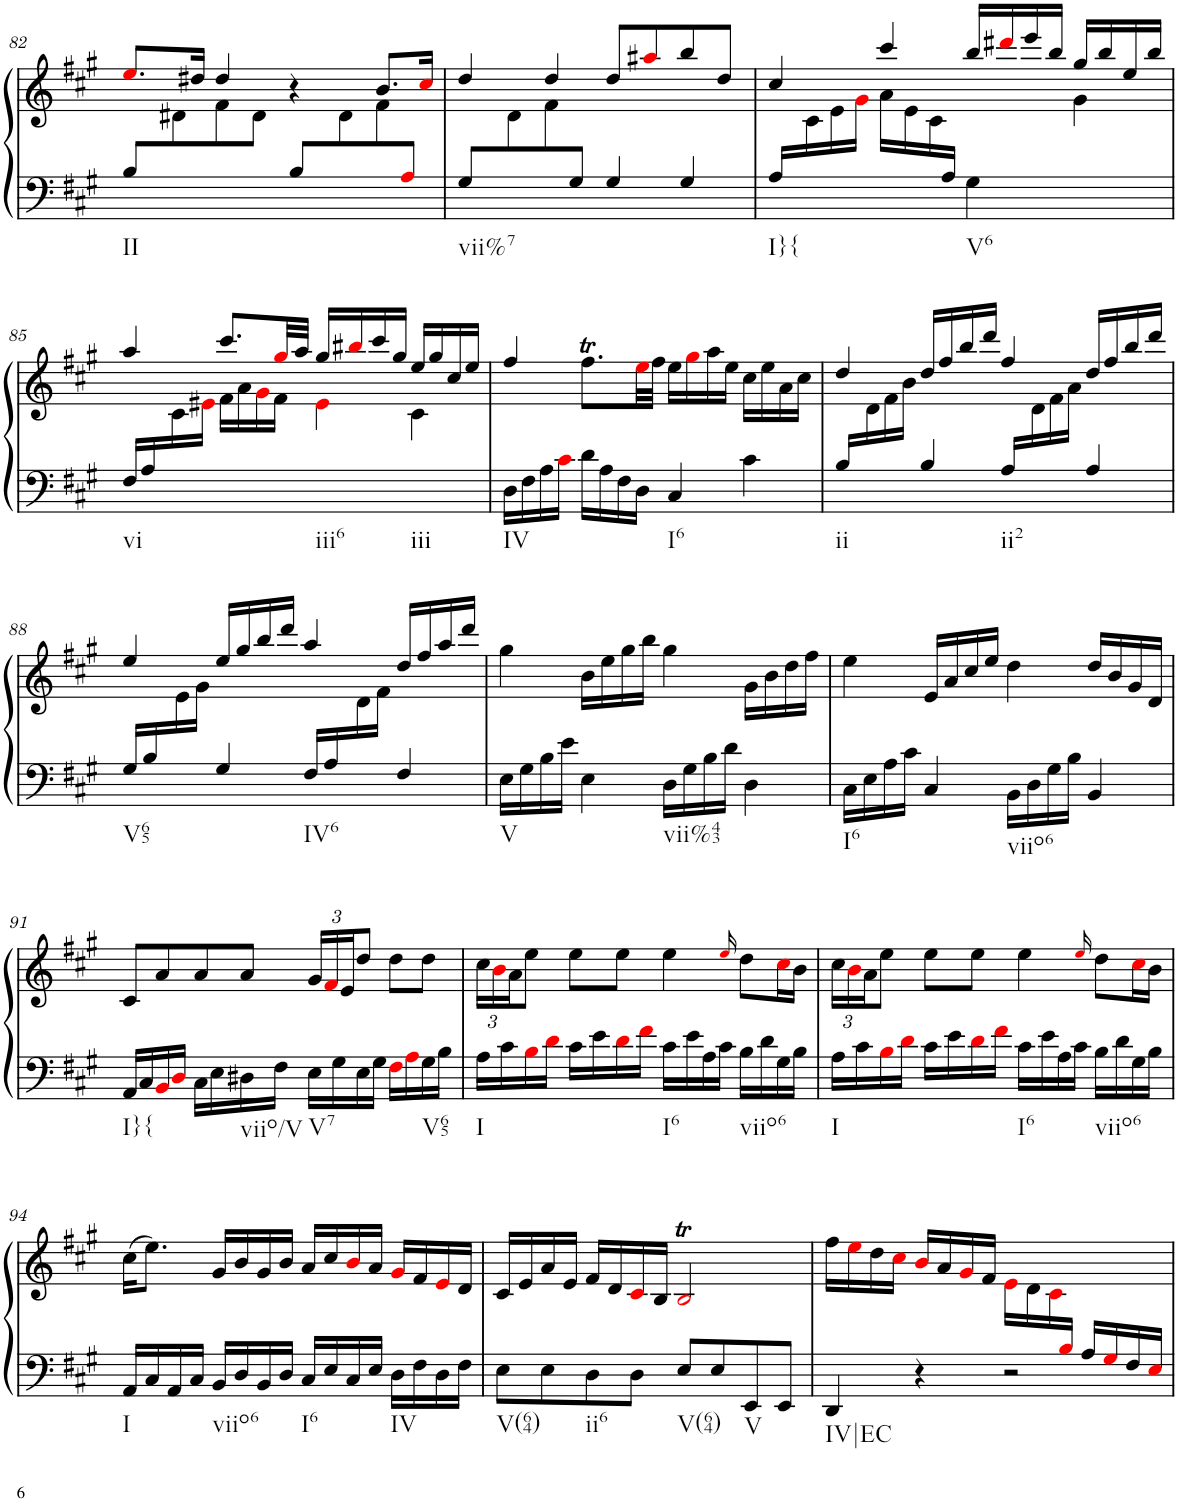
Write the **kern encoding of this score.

**kern	**kern
*part1	*part1
*staff2	*staff1
*I"Piano	*
*I'Pno.	*
!!LO:PB:g=z
*clefF4	*clefG2
*k[f#c#g#]	*k[f#c#g#]
*M4/4	*M4/4
*met(c)	*met(c)
=82	=82
*	*^
!LO:TX:b:t=II	!	!
8B/L	8.eei/L	8ryy
4.ryy	.	8d#X\
.	16dd#X/Jk	.
.	4dd#/	8f#\
.	.	8d#\J
8B/L	4r	8ryy
4ryy	.	8d#\
.	8.b/L	8f#\
8Ai/J	.	8ryy
.	16cc#i/Jk	.
=83	=83	=83
!LO:TX:b:t=vii%7	!	!
8G#/L	4dd/	8ryy
4ryy	.	8d\
.	4dd/	8f#\
8G#/J	.	2ryy
4G#/	8dd/L	.
.	8aa#Xi/	.
4G#/	8bb/	.
.	8dd/J	8ryy
=84	=84	=84
!LO:TX:b:t=I}{	!	!
16A/LL	4cc#/	16ryy
4.ryy	.	16c#\
.	.	16e\
.	.	16g#i\JJ
.	4ccc#/	16a\LL
.	.	16e\
.	.	16c#\
16A/JJ	.	16ryy
!LO:TX:b:t=V6	!	!
*	*v	*v
4G#\	16bb/LL
.	16ddd#Xi/
.	16eee/
.	16bb/JJ
*	*^
4ryy	16gg#/LL	4g#\
.	16bb/	.
.	16ee/	.
.	16bb/JJ	.
!!LO:LB:g=z	!!
=85	=85	=85
!LO:TX:b:t=vi	!	!
16F#/LL	4aa/	8ryy
16A/	.	.
4.ryy	.	16c#\
.	.	16e#Xi\JJ
.	8.ccc#/L	16f#\LL
.	.	16a\
.	.	16g#i\
.	32gg#i/LL	16f#\JJ
.	32aa/JJJ	.
!LO:TX:b:t=iii6	!	!
4ryy	16gg#/LL	4e#i\
.	16bb#Xi/	.
.	16ccc#/	.
.	16gg#/JJ	.
!LO:TX:b:t=iii	!	!
4ryy	16ee/LL	4c#\
.	16gg#/	.
.	16cc#/	.
.	16ee/JJ	.
*	*v	*v
=86	=86
!LO:TX:b:t=IV	!
16D\LL	4ff#/
16F#\	.
16A\	.
16c#i\JJ	.
16d\LL	8.ff#T\L
16A\	.
16F#\	.
16D\JJ	32eei\LL
.	32ff#\JJJ
!LO:TX:b:t=I6	!
4C#/	16ee\LL
.	16gg#i\
.	16aa\
.	16ee\JJ
4c#\	16cc#\LL
.	16ee\
.	16a\
.	16cc#\JJ
=87	=87
*	*^
!LO:TX:b:t=ii	!	!
16B/LL	4dd/	16ryy
8.ryy	.	16d\
.	.	16f#\
.	.	16b\JJ
4B/	16dd/LL	16ryy
*	*v	*v
.	16ff#/
.	16bb/
.	16ddd/JJ
!LO:TX:b:t=ii2	!
16A/LL	4ff#/
*	*^
8.ryy	.	16d\
.	.	16f#\
.	.	16a\JJ
4A/	16dd/LL	4ryy
.	16ff#/	.
.	16bb/	.
.	16ddd/JJ	.
!!LO:LB:g=z	!!
=88	=88	=88
!LO:TX:b:t=V65	!	!
16G#/LL	4ee/	8ryy
16B/	.	.
8ryy	.	16e\
.	.	16g#\JJ
4G#/	16ee/LL	4.ryy
.	16gg#/	.
.	16bb/	.
.	16ddd/JJ	.
!LO:TX:b:t=IV6	!	!
16F#/LL	4aa/	.
16A/	.	.
8ryy	.	16d\
.	.	16f#\JJ
4F#/	16dd/LL	4ryy
.	16ff#/	.
.	16aa/	.
.	16ddd/JJ	.
*	*v	*v
=89	=89
!LO:TX:b:t=V	!
16E\LL	4gg#\
16G#\	.
16B\	.
16e\JJ	.
4E\	16b\LL
.	16ee\
.	16gg#\
.	16bb\JJ
!LO:TX:b:t=vii%43	!
16D\LL	4gg#\
16G#\	.
16B\	.
16d\JJ	.
4D\	16g#\LL
.	16b\
.	16dd\
.	16ff#\JJ
=90	=90
!LO:TX:b:t=I6	!
16C#\LL	4ee\
16E\	.
16A\	.
16c#\JJ	.
4C#/	16e/LL
.	16a/
.	16cc#/
.	16ee/JJ
!LO:TX:b:t=viio6	!
16BB\LL	4dd\
16D\	.
16G#\	.
16B\JJ	.
4BB/	16dd/LL
.	16b/
.	16g#/
.	16d/JJ
!!LO:LB:g=z
=91	=91
!LO:TX:b:t=I}{	!
16AA/LL	8c#/L
16C#/	.
16BBi/	8a/
16Di/JJ	.
16C#\LL	8a/
16E\	.
!LO:TX:b:t=viio/V	!
16D#X\	8a/J
16F#\JJ	.
*	*Xbrackettup
!LO:TX:b:t=V7	!
16E\LL	24g#/LL
.	24f#i/
16G#\	.
.	24e/J
16E\	8dd/J
16G#\JJ	.
16F#i\LL	8dd\L
16Ai\	.
!LO:TX:b:t=V65	!
16G#\	8dd\J
16B\JJ	.
=92	=92
!LO:TX:b:t=I	!
16A\LL	24cc#\LL
.	24bi\
16c#\	.
.	24a\J
16Bi\	8ee\J
16di\JJ	.
16c#\LL	8ee\L
16e\	.
16di\	8ee\J
16f#i\JJ	.
!LO:TX:b:t=I6	!
16c#\LL	4ee\
16e\	.
16A\	.
16c#\JJ	.
.	16qeei/
!LO:TX:b:t=viio6	!
16B\LL	8dd\L
16d\	.
16G#\	16cc#i\L
16B\JJ	16b\JJ
=93	=93
!LO:TX:b:t=I	!
16A\LL	24cc#\LL
.	24bi\
16c#\	.
.	24a\J
16Bi\	8ee\J
16di\JJ	.
16c#\LL	8ee\L
16e\	.
16di\	8ee\J
16f#i\JJ	.
!LO:TX:b:t=I6	!
16c#\LL	4ee\
16e\	.
16A\	.
16c#\JJ	.
.	16qeei/
!LO:TX:b:t=viio6	!
16B\LL	8dd\L
16d\	.
16G#\	16cc#i\L
16B\JJ	16b\JJ
!!LO:LB:g=z
=94	=94
!LO:TX:b:t=I	!
16AA/LL	(16cc#\KL
16C#/	8.ee\J)
16AA/	.
16C#/JJ	.
!LO:TX:b:t=viio6	!
16BB/LL	16g#/LL
16D/	16b/
16BB/	16g#/
16D/JJ	16b/JJ
!LO:TX:b:t=I6	!
16C#/LL	16a/LL
16E/	16cc#/
16C#/	16bi/
16E/JJ	16a/JJ
!LO:TX:b:t=IV	!
16D\LL	16g#i/LL
16F#\	16f#/
16D\	16ei/
16F#\JJ	16d/JJ
=95	=95
!LO:TX:b:t=V(64)	!
8E\L	16c#/LL
.	16e/
8E\	16a/
.	16e/JJ
!LO:TX:b:t=ii6	!
8D\	16f#/LL
.	16d/
8D\J	16c#i/
.	16B/JJ
!LO:TX:b:t=V(64)	!
8E/L	2BTi/
8E/	.
!LO:TX:b:t=V	!
8EE/	.
8EE/J	.
=96	=96
*^	*
!LO:TX:b:t=IV|EC	!	!
8.ryy	4DD/	16ff#\LL
.	.	16eei\
.	.	16dd\
.	.	16cc#i\JJ
.	4r	16bi/LL
.	.	16a/
.	.	16g#i/
.	.	16f#/JJ
.	2r	16ei\LL
.	.	16d\
.	.	16c#i\
16Bi/JJ	.	4ryy
16A/LL	.	.
16G#i/	.	.
16F#/	.	.
16Ei/JJ	.	16ryy
*v	*v	*
=	=
*-	*-
